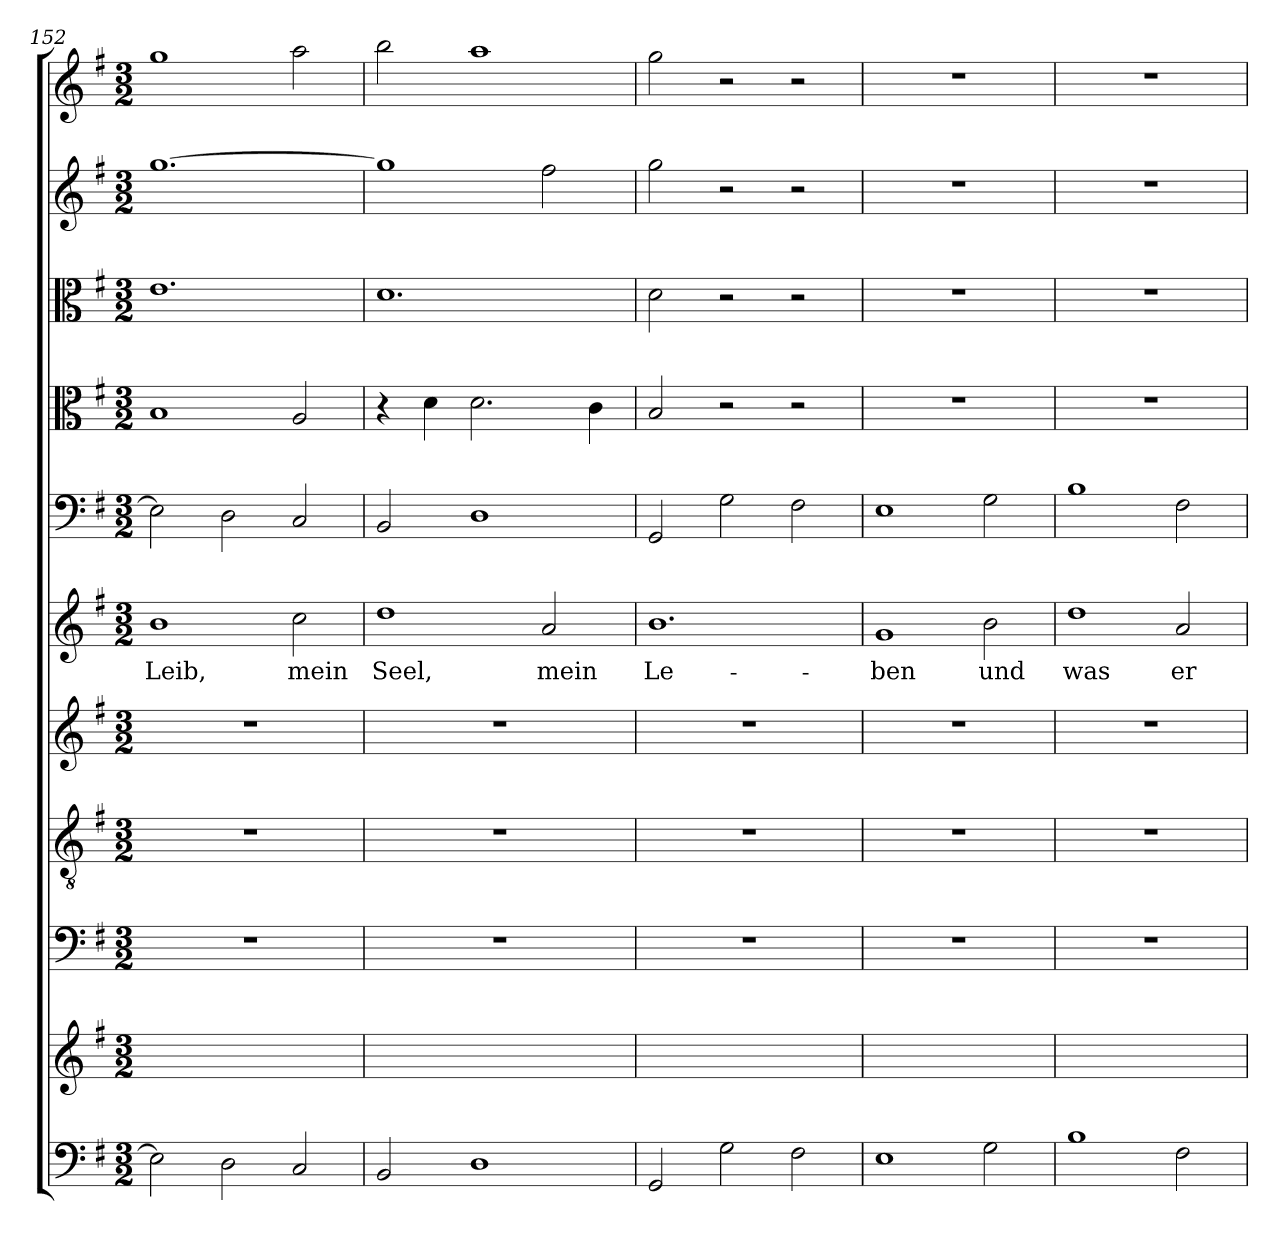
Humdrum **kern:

**kern	**kern	**kern	**kern	**kern	**kern	**text	**kern	**kern	**kern	**kern	**kern
*part11	*part10	*part9	*part8	*part7	*part6	*part6	*part5	*part4	*part3	*part2	*part1
*staff11	*staff10	*staff9	*staff8	*staff7	*staff6	*staff6	*staff5	*staff4	*staff3	*staff2	*staff1
*clefF4	*clefG2	*clefF4	*clefGv2	*clefG2	*clefG2	*	*clefF4	*clefC3	*clefC3	*clefG2	*clefG2
*k[f#]	*k[f#]	*k[f#]	*k[f#]	*k[f#]	*k[f#]	*	*k[f#]	*k[f#]	*k[f#]	*k[f#]	*k[f#]
*G:	*G:	*G:	*G:	*G:	*G:	*	*G:	*G:	*G:	*G:	*G:
*M3/2	*M3/2	*M3/2	*M3/2	*M3/2	*M3/2	*	*M3/2	*M3/2	*M3/2	*M3/2	*M3/2
=152	=152	=152	=152	=152	=152	=152	=152	=152	=152	=152	=152
!	!	!	!	!	!	!LO:LY:b	!	!	!	!	!
2E\]	1.ryy	1.r	1.r	1.r	1b	Leib,	2E\]	1B	1.e	[1.gg	1gg
2D\	.	.	.	.	.	.	2D\	.	.	.	.
!	!	!	!	!	!	!LO:LY:b	!	!	!	!	!
2C/	.	.	.	.	2cc\	mein	2C/	2A/	.	.	2aa\
=153	=153	=153	=153	=153	=153	=153	=153	=153	=153	=153	=153
!	!	!	!	!	!	!LO:LY:b	!	!	!	!	!
2BB/	1.ryy	1.r	1.r	1.r	1dd	Seel,	2BB/	4r	1.d	1gg]	2bb\
.	.	.	.	.	.	.	.	4d\	.	.	.
1D	.	.	.	.	.	.	1D	2.d\	.	.	1aa
!	!	!	!	!	!	!LO:LY:b	!	!	!	!	!
.	.	.	.	.	2a/	mein	.	.	.	2ff#\	.
.	.	.	.	.	.	.	.	4c\	.	.	.
=154	=154	=154	=154	=154	=154	=154	=154	=154	=154	=154	=154
!	!	!	!	!	!	!LO:LY:b	!	!	!	!	!
2GG/	1.ryy	1.r	1.r	1.r	1.b	Le-	2GG/	2B/	2d\	2gg\	2gg\
2G\	.	.	.	.	.	.	2G\	2r	2r	2r	2r
2F#\	.	.	.	.	.	.	2F#\	2r	2r	2r	2r
=155	=155	=155	=155	=155	=155	=155	=155	=155	=155	=155	=155
!	!	!	!	!	!	!LO:LY:b	!	!	!	!	!
1E	1.ryy	1.r	1.r	1.r	1g	-ben	1E	1.r	1.r	1.r	1.r
!	!	!	!	!	!	!LO:LY:b	!	!	!	!	!
2G\	.	.	.	.	2b\	und	2G\	.	.	.	.
=156	=156	=156	=156	=156	=156	=156	=156	=156	=156	=156	=156
!	!	!	!	!	!	!LO:LY:b	!	!	!	!	!
1B	1.ryy	1.r	1.r	1.r	1dd	was	1B	1.r	1.r	1.r	1.r
!	!	!	!	!	!	!LO:LY:b	!	!	!	!	!
2F#\	.	.	.	.	2a/	er	2F#\	.	.	.	.
=	=	=	=	=	=	=	=	=	=	=	=
*-	*-	*-	*-	*-	*-	*-	*-	*-	*-	*-	*-
